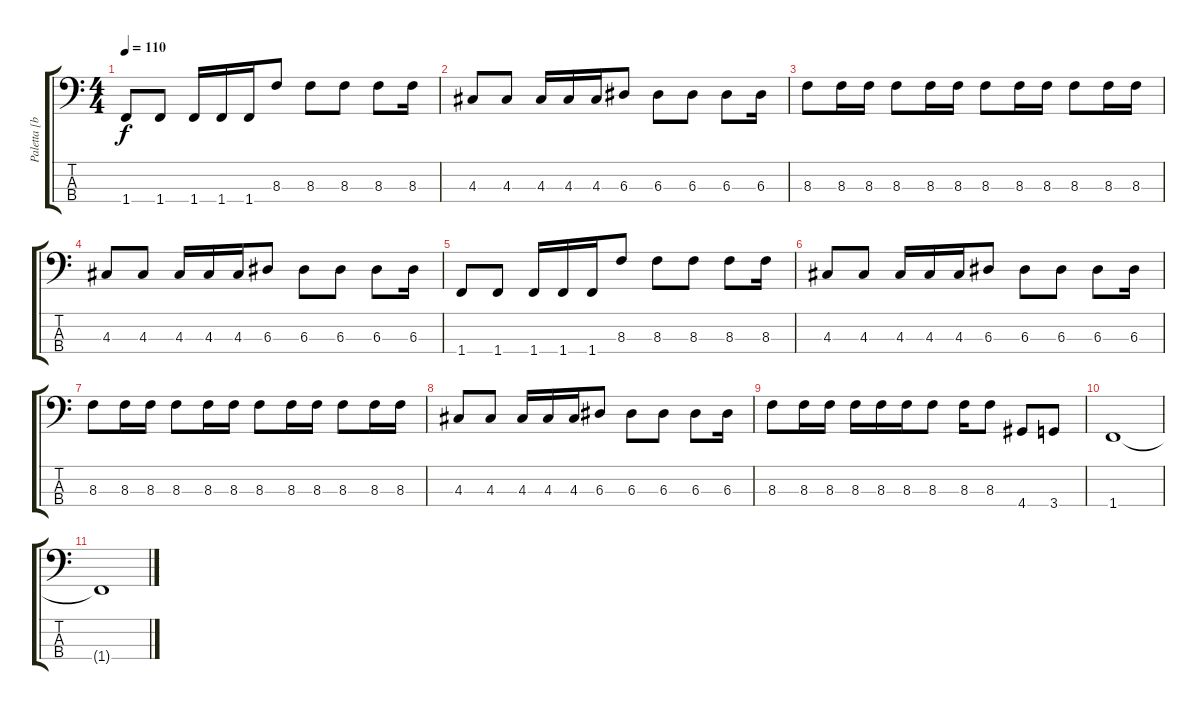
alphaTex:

\track ("Paletta [bass]" "Paletta [b") {instrument electricbassfinger}
\staff {score tabs}
\tuning (G2 D2 A1 E1) {hide}
\ts (4 4)
\tempo 110
\clef f4
\ks c
1.4.8{dy f} 1.4.8 1.4.16 1.4.16 1.4.16 8.3.8 8.3.8 8.3.8 8.3.8 8.3.16 |
4.3.8 4.3.8 4.3.16 4.3.16 4.3.16 6.3.8 6.3.8 6.3.8 6.3.8 6.3.16 |
8.3.8 8.3.16 8.3.16 8.3.8 8.3.16 8.3.16 8.3.8 8.3.16 8.3.16 8.3.8 8.3.16 8.3.16 |
4.3.8 4.3.8 4.3.16 4.3.16 4.3.16 6.3.8 6.3.8 6.3.8 6.3.8 6.3.16 |
1.4.8 1.4.8 1.4.16 1.4.16 1.4.16 8.3.8 8.3.8 8.3.8 8.3.8 8.3.16 |
4.3.8 4.3.8 4.3.16 4.3.16 4.3.16 6.3.8 6.3.8 6.3.8 6.3.8 6.3.16 |
8.3.8 8.3.16 8.3.16 8.3.8 8.3.16 8.3.16 8.3.8 8.3.16 8.3.16 8.3.8 8.3.16 8.3.16 |
4.3.8 4.3.8 4.3.16 4.3.16 4.3.16 6.3.8 6.3.8 6.3.8 6.3.8 6.3.16 |
8.3.8 8.3.16 8.3.16 8.3.16 8.3.16 8.3.16 8.3.8 8.3.16 8.3.8 4.4.8 3.4.8 |
1.4.1 |
1.4{t}.1
